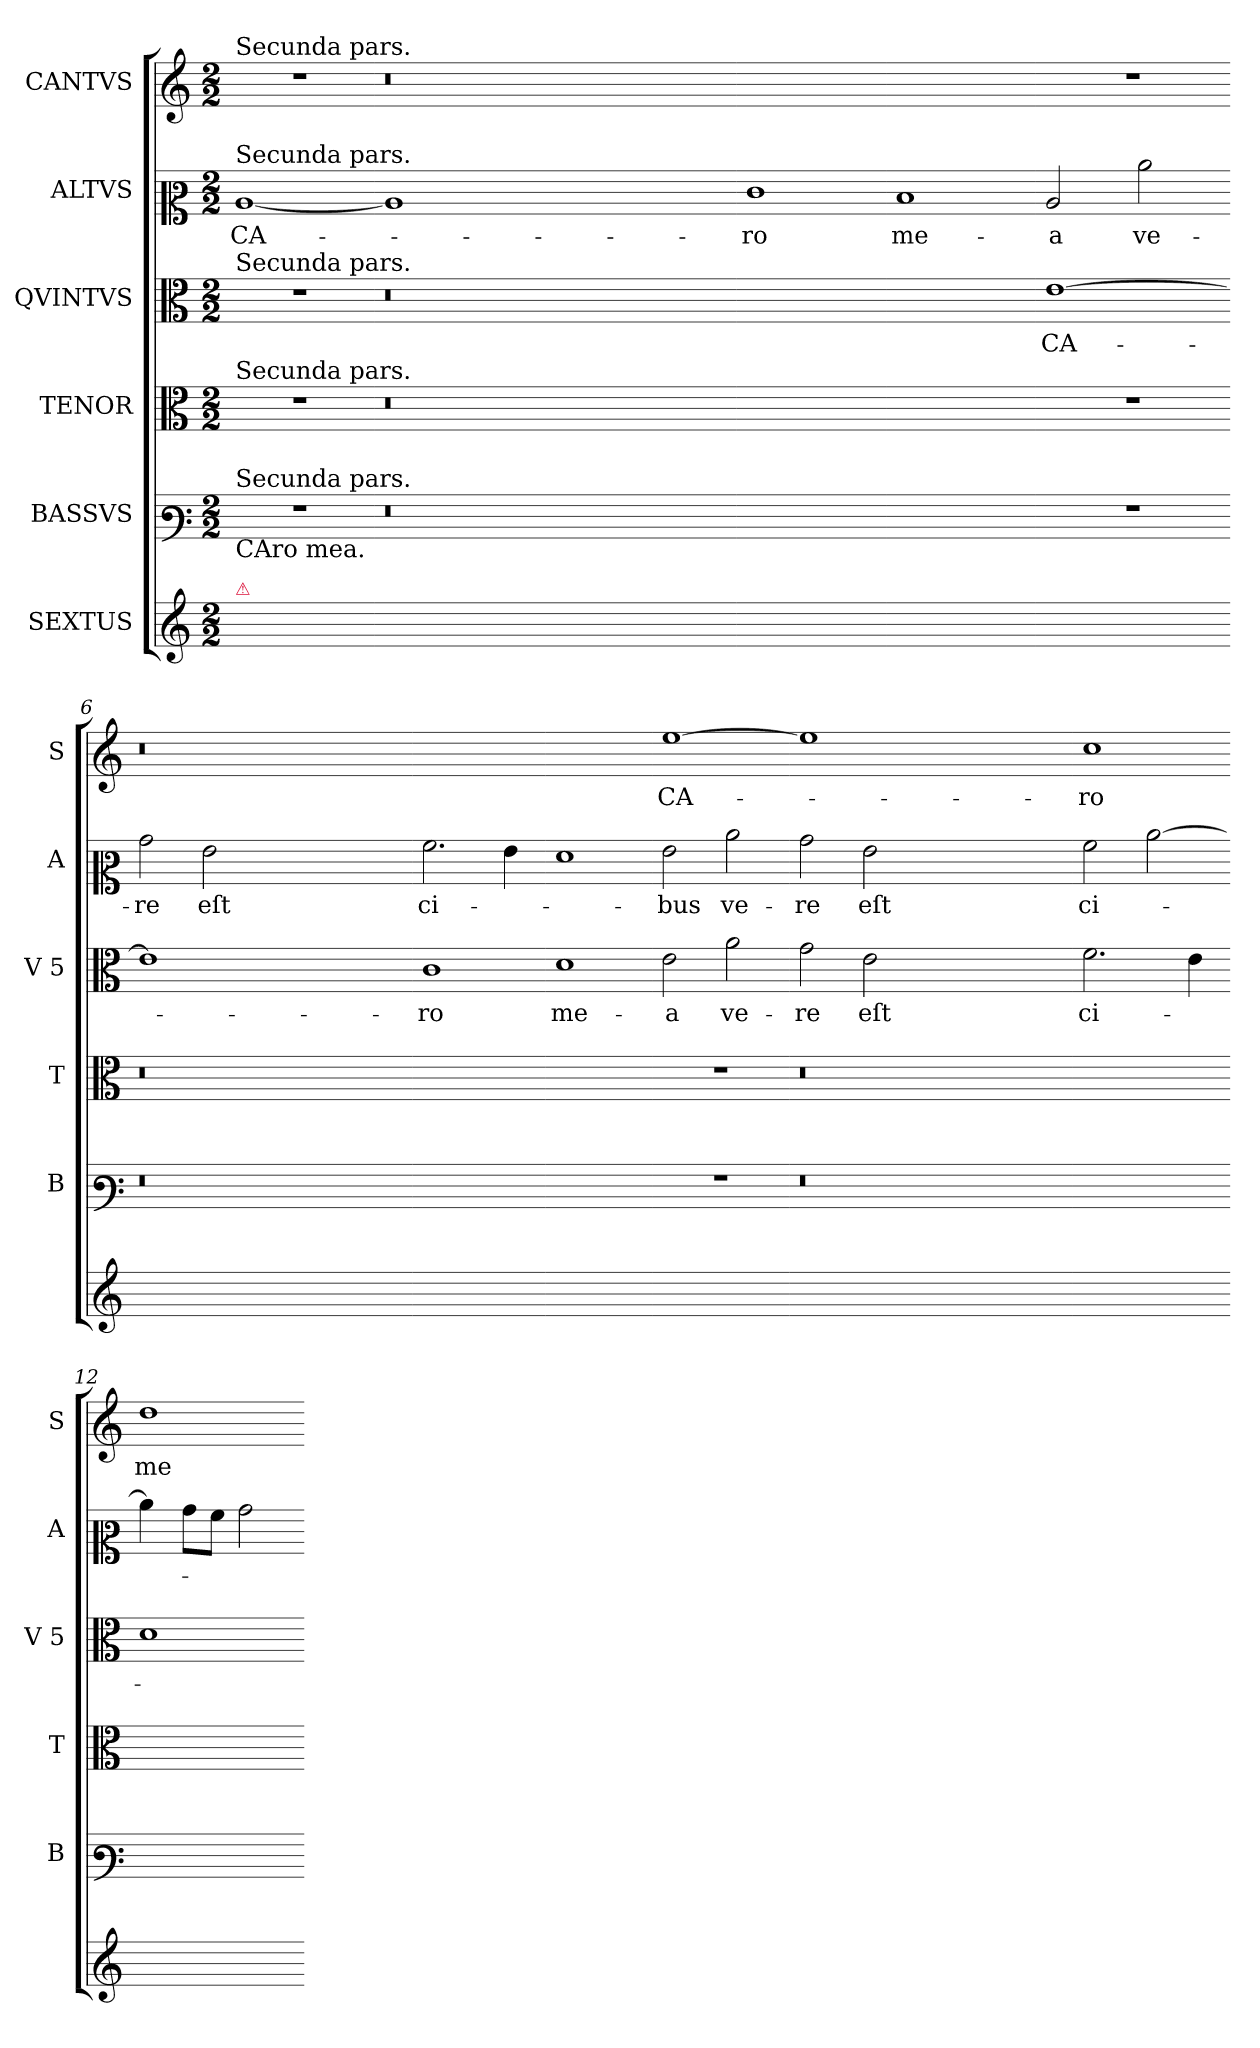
**kern	**kern	**kern	**kern	**text	**kern	**text	**kern	**text
*part6	*part5	*part4	*part3	*part3	*part2	*part2	*part1	*part1
*staff6	*staff5	*staff4	*staff3	*staff3	*staff2	*staff2	*staff1	*staff1
*I"SEXTUS	*I"BASSVS	*I"TENOR	*I"QVINTVS	*	*I"ALTVS	*	*I"CANTVS	*
*	*I'B	*I'T	*I'V 5	*	*I'A	*	*I'S	*
*clefG2	*clefF3	*clefC3	*clefC3	*	*clefC2	*	*clefG2	*
*k[]	*k[]	*k[]	*k[]	*	*k[]	*	*k[]	*
*C:	*C:	*C:	*C:	*	*C:	*	*C:	*
*M2/2	*M2/2	*M2/2	*M2/2	*	*M2/2	*	*M2/2	*
=1	=1	=1	=1	=1	=1	=1	=1	=1
!	!	!	!	!	!	!	!LO:TX:a:t=Secunda pars.	!
!	!	!	!	!	!LO:TX:a:t=Secunda pars.	!	!	!
!	!	!	!LO:TX:a:t=Secunda pars.	!	!	!	!	!
!	!	!LO:TX:a:t=Secunda pars.	!	!	!	!	!	!
!	!LO:TX:b:t=CAro mea.	!	!	!	!	!	!	!
!	!LO:TX:a:t=Secunda pars.	!	!	!	!	!	!	!
!LO:TX:a:color=crimson:t=⚠	!	!	!	!	!	!	!	!
1ryy	1r	1r	1r	.	[1c	CA-	1r	.
=2-	=2-	=2-	=2-	=2-	=2-	=2-	=2-	=2-
1ryy	0.r	0.r	0.r	.	1c]	.	0.r	.
0ryy	.	.	.	.	0ryy	.	.	.
=3-	=3-	=3-	=3-	=3-	=3-	=3-	=3-	=3-
1ryy	1ryy	1ryy	1ryy	.	1e	-ro	1ryy	.
=4-	=4-	=4-	=4-	=4-	=4-	=4-	=4-	=4-
1ryy	1ryy	1ryy	1ryy	.	1d	me-	1ryy	.
=5-	=5-	=5-	=5-	=5-	=5-	=5-	=5-	=5-
1ryy	1r	1r	[1e	CA-	2c/	-a	1r	.
.	.	.	.	.	2cc\	ve-	.	.
=6-	=6-	=6-	=6-	=6-	=6-	=6-	=6-	=6-
1ryy	0.r	0.r	1e]	.	2b\	-re	0.r	.
.	.	.	.	.	2g\	eſt	.	.
0ryy	.	.	0ryy	.	0ryy	.	.	.
=7-	=7-	=7-	=7-	=7-	=7-	=7-	=7-	=7-
1ryy	1ryy	1ryy	1c	-ro	2.a\	ci-	1ryy	.
.	.	.	.	.	4g\	.	.	.
=8-	=8-	=8-	=8-	=8-	=8-	=8-	=8-	=8-
1ryy	1ryy	1ryy	1d	me-	1f	.	1ryy	.
=9-	=9-	=9-	=9-	=9-	=9-	=9-	=9-	=9-
1ryy	1r	1r	2e\	-a	2g\	-bus	[1ee	CA-
.	.	.	2a\	ve-	2cc\	ve-	.	.
=10-	=10-	=10-	=10-	=10-	=10-	=10-	=10-	=10-
1ryy	0.r	0.r	2g\	-re	2b\	-re	1ee]	.
.	.	.	2e\	eſt	2g\	eſt	.	.
0ryy	.	.	0ryy	.	0ryy	.	0ryy	.
=11-	=11-	=11-	=11-	=11-	=11-	=11-	=11-	=11-
1ryy	1ryy	1ryy	2.f\	ci-	2a\	ci-	1cc	-ro
.	.	.	.	.	[2cc\	.	.	.
.	.	.	4e\	.	.	.	.	.
=12-	=12-	=12-	=12-	=12-	=12-	=12-	=12-	=12-
1ryy	1ryy	1ryy	1d	.	4cc\]	.	1dd	me-
.	.	.	.	.	8b\L	.	.	.
.	.	.	.	.	8a\J	.	.	.
.	.	.	.	.	2b\	.	.	.
=-	=-	=-	=-	=-	=-	=-	=-	=-
*-	*-	*-	*-	*-	*-	*-	*-	*-
